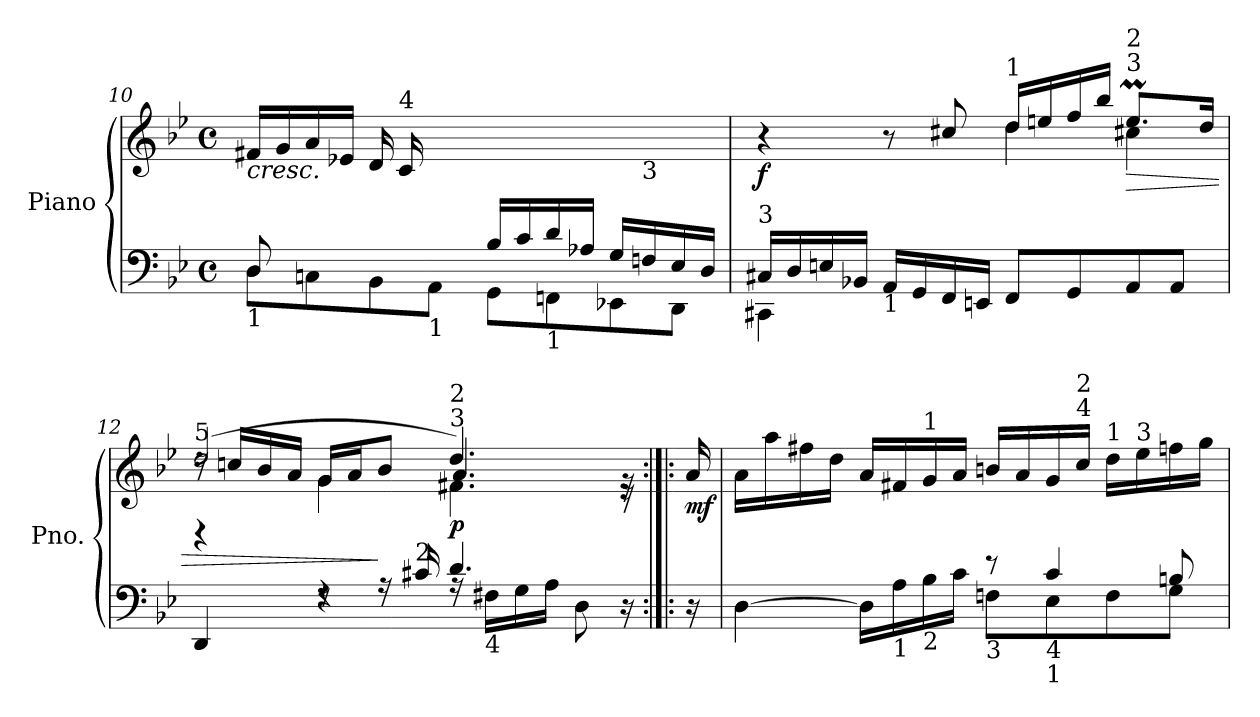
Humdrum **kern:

**kern	**kern	**dynam
*part1	*part1	*part1
*staff2	*staff1	*staff1/2
*I"Piano	*	*
*I'Pno.	*	*
*clefF4	*clefG2	*
*k[b-e-]	*k[b-e-]	*
*M4/4	*M4/4	*
*met(c)	*met(c)	*
=10	=10	=10
*^	*	*
*	*^	*	*
!	!	!	!LO:TX:b:i:t=cresc.	!
!LO:TX:b:t=1	!	!	!	!
4.ryy	8D/	8D\L	16f#X/LL	.
.	.	.	16g/	.
.	8ryy	8Cn\	16a/	.
.	.	.	16e-X/JJ	.
.	4ryy	8BB-\	16d/LL	.
!	!	!	!LO:TX:a:t=4	!
.	.	.	16c/	.
!LO:TX:b:t=1	!	!	!	!
16B-/	.	8AA\J	4..ryy	.
16A/JJ	.	.	.	.
16B-/LL	2ryy	8GG\L	.	.
16c/	.	.	.	.
!LO:TX:b:t=1	!	!	!	!
16d/	.	8FFn\	.	.
16A-X/JJ	.	.	.	.
16G/LL	.	8EE-X\	.	.
!	!	!	!LO:TX:b:t=3	!
16Fn/	.	.	8.ryy	.
16E-/	.	8DD\J	.	.
16D/JJ	.	.	.	.
*	*v	*v	*	*
!!LO:LB:g=z
=11	=11	=11	=11
*	*	*^	*
!LO:TX:a:t=3	!	!	!	!
!	!	!	!	!LO:DY:b
16C#X/LL	4CC#X\	4r	2ryy	f
16D/	.	.	.	.
16En/	.	.	.	.
16BB-X/JJ	.	.	.	.
!LO:TX:b:t=1	!	!	!	!
16AA/LL	2.ryy	8r	.	.
16GG/	.	.	.	.
16FF/	.	8cc#X/	.	.
16EEn/JJ	.	.	.	.
!	!	!LO:TX:a:t=1	!	!
8FF/L	.	16dd/LL	4dd\	.
.	.	16een/	.	.
8GG/	.	16ff/	.	.
.	.	16bb-/JJ	.	.
!	!	!LO:TX:a:t=3	!	!
!	!	!LO:TX:a:t=2	!	!
!	!	!	!	!LO:HP:b
8AA/	.	8.eem/L	4cc#X\	>
8AA/J	.	.	.	.
.	.	16dd/Jk	.	.
=12	=12	=12	=12	=12
*	*	*	*^	*
!	!	!LO:TX:a:t=5	!	!	!
4DD/	4ryy	(>2dd/	16rdd	4rD	.
.	.	.	16ccn/LL	.	.
.	.	.	16b-/	.	.
.	.	.	16a/JJ	.	.
8r	4rF	.	16g/LL	4g\	.
.	.	.	16a/J	.	.
16r	.	.	8b-/J	.	]
!LO:TX:a:t=2	!	!	!	!	!
16c#X/	.	.	.	.	.
!	!	!LO:TX:a:t=3	!	!	!
!	!	!LO:TX:a:t=2	!	!	!
!	!	!	!	!	!LO:DY:b
4.d/	16rA	4.dd/)	4.f#X\	4.a/	p
!	!LO:TX:b:t=4	!	!	!	!
.	16F#X\LL	.	.	.	.
.	16G\	.	.	.	.
.	16A\JJ	.	.	.	.
.	8D\	.	.	.	.
16r	16ryy	16rg	16r	16ryy	.
!!LO:PB:g=z
=12X1:|!|:	=12X1:|!|:	=12X1:|!|:	=12X1:|!|:	=12X1:|!|:	=12X1:|!|:
!	!	!	!	!	!LO:DY:b
*v	*v	*	*	*	*
*	*v	*v	*v	*
16r	16a/	mf
=13	=13	=13
*^	*	*
[4D\	2ryy	16a\LL	.
.	.	16aa\	.
.	.	16ff#X\	.
.	.	16dd\JJ	.
16D\LL]	.	16a/LL	.
!LO:TX:b:t=1	!	!	!
16A\	.	16f#X/	.
!	!	!LO:TX:a:t=1	!
!LO:TX:b:t=2	!	!	!
16B-\	.	16g/	.
16c\JJ	.	16a/JJ	.
!LO:TX:b:t=3	!	!	!
8r	8Fn\L	16bn/LL	.
.	.	16a/	.
!LO:TX:b:t=4	!	!	!
!LO:TX:b:t=1	!	!	!
4c/	8E-\	16g/	.
!	!	!LO:TX:a:t=4	!
!	!	!LO:TX:a:t=2	!
.	.	16cc/JJ	.
!	!	!LO:TX:a:t=1	!
.	8F\	16dd\LL	.
!	!	!LO:TX:a:t=3	!
.	.	16ee-\	.
8Bn/	8G\J	16ffn\	.
.	.	16gg\JJ	.
*v	*v	*	*
=	=	=
*-	*-	*-
